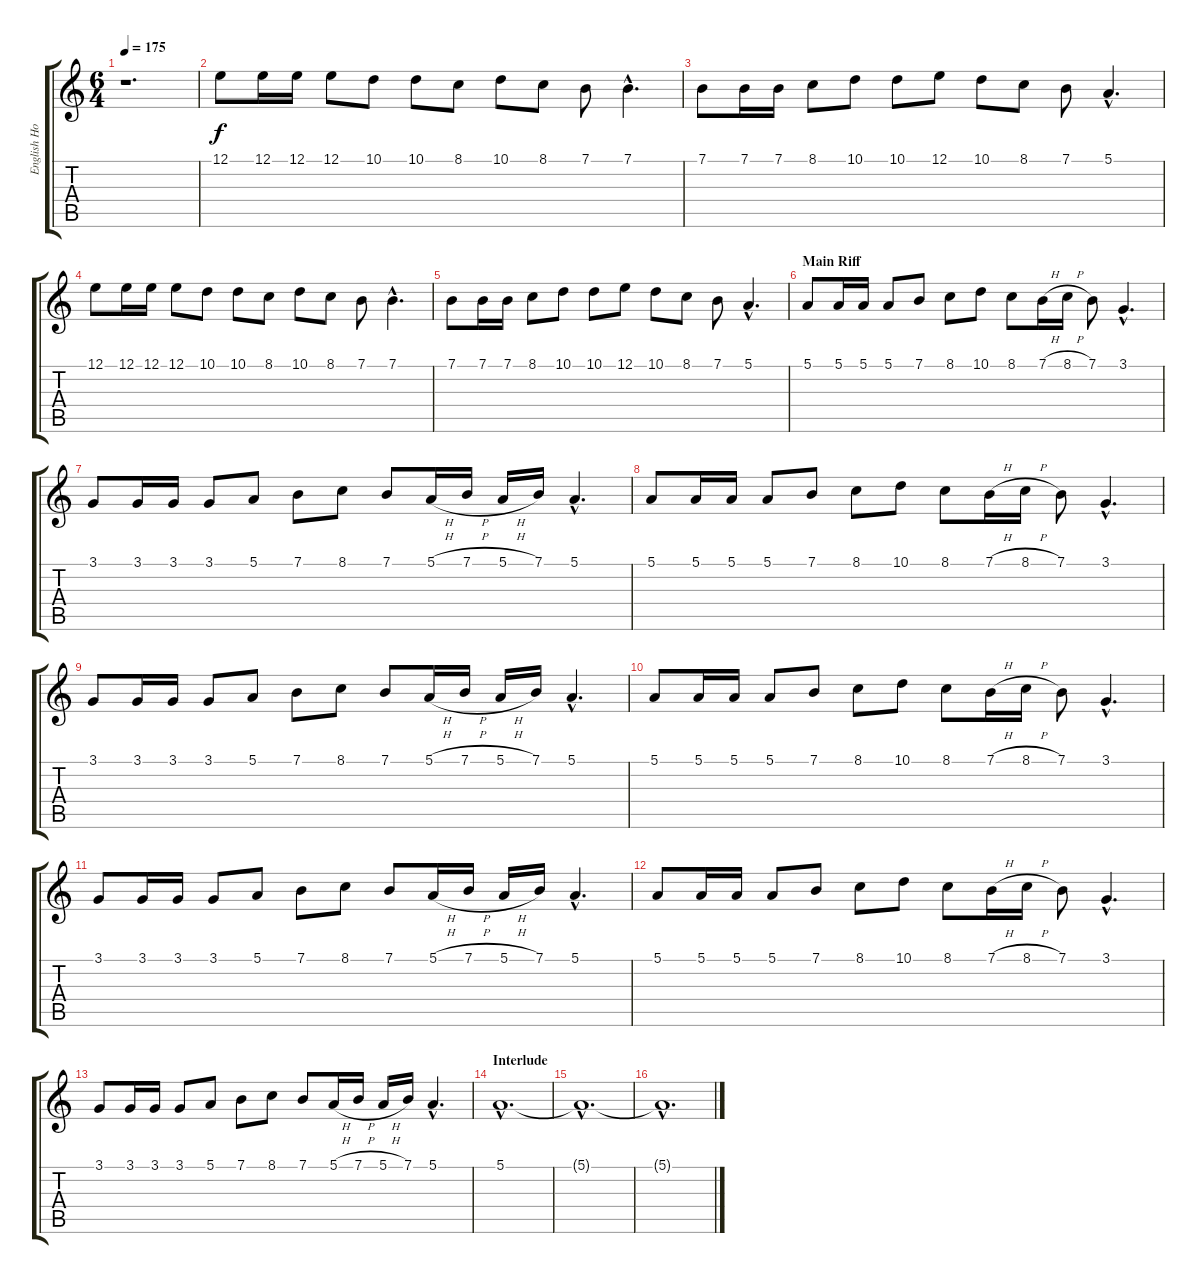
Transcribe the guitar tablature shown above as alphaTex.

\track ("English Horn" "English Ho") {instrument englishhorn}
\staff {score tabs}
\tuning (E4 B3 G3 D3 A2 E2) {hide}
\ts (6 4)
\tempo 175
\clef g2
\ks c
r.1{d dy f} |
12.1.8 12.1.16 12.1.16 12.1.8 10.1.8 10.1.8 8.1.8 10.1.8 8.1.8 7.1.8 7.1{hac}.4{d} |
7.1.8 7.1.16 7.1.16 8.1.8 10.1.8 10.1.8 12.1.8 10.1.8 8.1.8 7.1.8 5.1{hac}.4{d} |
12.1.8 12.1.16 12.1.16 12.1.8 10.1.8 10.1.8 8.1.8 10.1.8 8.1.8 7.1.8 7.1{hac}.4{d} |
7.1.8 7.1.16 7.1.16 8.1.8 10.1.8 10.1.8 12.1.8 10.1.8 8.1.8 7.1.8 5.1{hac}.4{d} |
\section ("" "Main Riff")
5.1.8 5.1.16 5.1.16 5.1.8 7.1.8 8.1.8 10.1.8 8.1.8 7.1{h}.16 8.1{h}.16 7.1.8 3.1{hac}.4{d} |
3.1.8 3.1.16 3.1.16 3.1.8 5.1.8 7.1.8 8.1.8 7.1.8 5.1{h}.16 7.1{h}.16 5.1{h}.16 7.1.16 5.1{hac}.4{d} |
5.1.8 5.1.16 5.1.16 5.1.8 7.1.8 8.1.8 10.1.8 8.1.8 7.1{h}.16 8.1{h}.16 7.1.8 3.1{hac}.4{d} |
3.1.8 3.1.16 3.1.16 3.1.8 5.1.8 7.1.8 8.1.8 7.1.8 5.1{h}.16 7.1{h}.16 5.1{h}.16 7.1.16 5.1{hac}.4{d} |
5.1.8 5.1.16 5.1.16 5.1.8 7.1.8 8.1.8 10.1.8 8.1.8 7.1{h}.16 8.1{h}.16 7.1.8 3.1{hac}.4{d} |
3.1.8 3.1.16 3.1.16 3.1.8 5.1.8 7.1.8 8.1.8 7.1.8 5.1{h}.16 7.1{h}.16 5.1{h}.16 7.1.16 5.1{hac}.4{d} |
5.1.8 5.1.16 5.1.16 5.1.8 7.1.8 8.1.8 10.1.8 8.1.8 7.1{h}.16 8.1{h}.16 7.1.8 3.1{hac}.4{d} |
3.1.8 3.1.16 3.1.16 3.1.8 5.1.8 7.1.8 8.1.8 7.1.8 5.1{h}.16 7.1{h}.16 5.1{h}.16 7.1.16 5.1{hac}.4{d} |
\section ("" "Interlude")
5.1{hac}.1{d volume 10} |
5.1{hac t}.1{d volume 7} |
5.1{hac t}.1{d volume 3}
